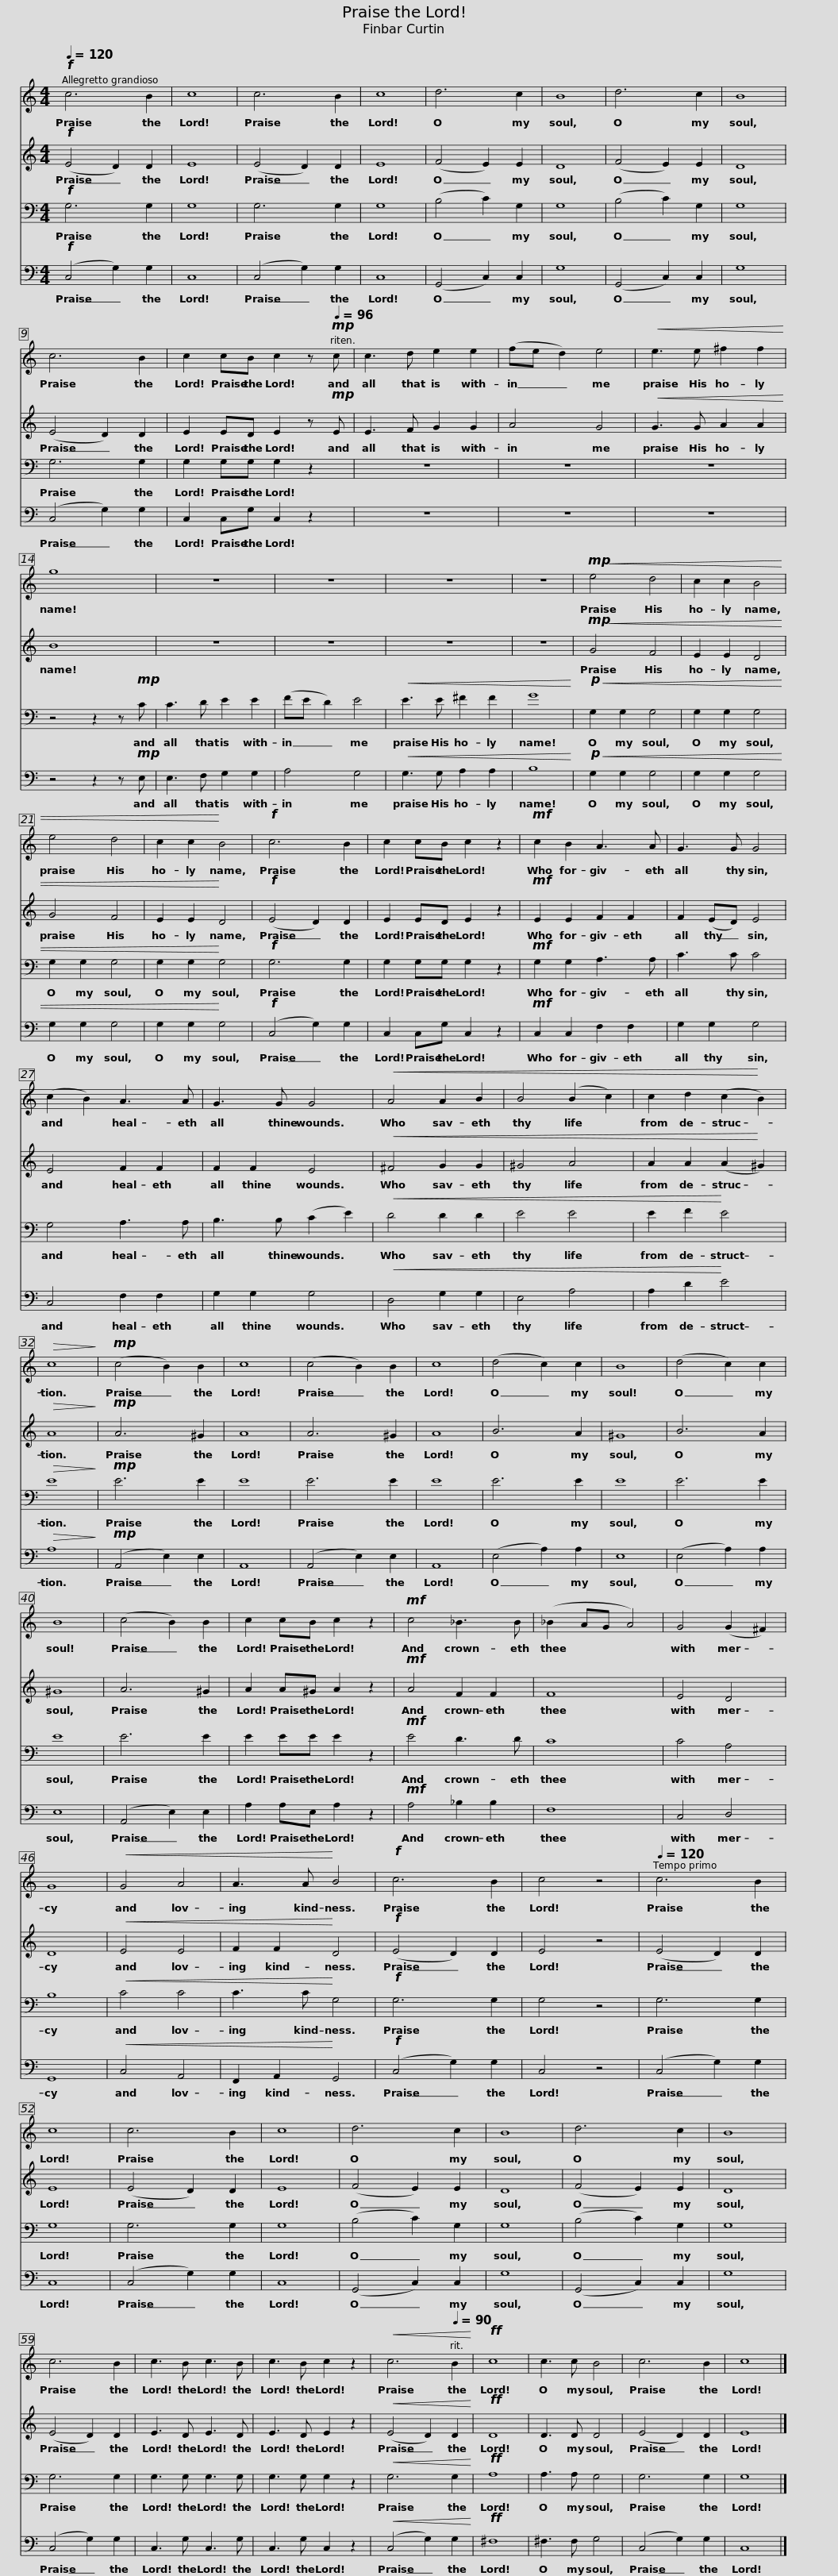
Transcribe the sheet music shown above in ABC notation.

X:1
%%score 1 2 3 4
L:1/8
Q:1/4=120
M:4/4
I:linebreak $
K:C
V:1 treble
V:2 treble
V:3 bass
V:4 bass
V:1
!f! c6 B2 | c8 | c6 B2 | c8 | d6 c2 | %5
 B8 | d6 c2 | B8 | c6 B2 |$ c2 cB c2 z[Q:1/4=96]!mp! c | %10
 c3 d e2 e2 | (fe d2) e4 |!<(! e3 e ^f2 f2!<)! | g8 |$ z8 | %15
 z8 | z8 | z8 |!mp!!<(! e4 d4 | c2 c2 B4 | %20
 e4 d4 |$ c2 c2!<)! B4 |!f! c6 B2 | c2 cB c2 z2 |!mf! c2 B2 A3 A | %25
 G3 G G4 |$ (c2 B2) A3 A | G3 G G4 |!<(! A4 A2 B2 | B4 (B2 c2) | %30
 c2 d2 (c2!<)! B2) |!>(! c8!>)! |!mp! (c4 B2) B2 |$ c8 | (c4 B2) B2 | %35
 c8 | (d4 c2) c2 | B8 | (d4 c2) c2 | B8 | %40
 (c4 B2) B2 |$ c2 cB c2 z2 |!mf! c4 _B3 B | (_B2 AG A4) | G4 (G2 ^F2) | %45
 G8 |!<(! G4 A4 | A3 A!<)! B4 |$!f! c6 B2 | c4 z4 | %50
[Q:1/4=120] c6 B2 | c8 | c6 B2 | c8 | d6 c2 | %55
 B8 | d6 c2 | B8 |$ c6 B2 | c3 B c3 B | %60
 c3 B c2 z2 |!<(! c6[Q:1/4=90] B2!<)! |!ff! c8 | c3 c B4 |$ c6 B2 | %65
 c8 |] %66
V:2
!f! (E4 D2) D2 | E8 | (E4 D2) D2 | E8 | (F4 E2) E2 | %5
 D8 | (F4 E2) E2 | D8 | (E4 D2) D2 |$ E2 ED E2 z!mp! E | %10
 E3 F G2 G2 | A4 G4 |!<(! G3 G A2 A2!<)! | B8 |$ z8 | %15
 z8 | z8 | z8 |!mp!!<(! G4 F4 | E2 E2 D4 | %20
 G4 F4 |$ E2 E2!<)! D4 |!f! (E4 D2) D2 | E2 ED E2 z2 |!mf! E2 E2 F2 F2 | %25
 F2 (ED) E4 |$ E4 F2 F2 | F2 F2 E4 |!<(! ^F4 G2 G2 | ^G4 A4 | %30
 A2 A2 (A2!<)! ^G2) |!>(! A8!>)! |!mp! A6 ^G2 |$ A8 | A6 ^G2 | %35
 A8 | B6 A2 | ^G8 | B6 A2 | ^G8 | %40
 A6 ^G2 |$ A2 A^G A2 z2 |!mf! A4 F2 F2 | F8 | E4 D4 | %45
 D8 |!<(! E4 E4 | F2 F2!<)! D4 |$!f! (E4 D2) D2 | E4 z4 | %50
 (E4 D2) D2 | E8 | (E4 D2) D2 | E8 | (F4 E2) E2 | %55
 D8 | (F4 E2) E2 | D8 |$ (E4 D2) D2 | E3 D E3 D | %60
 E3 D E2 z2 |!<(! (E4 D2) D2!<)! |!ff! D8 | D3 D D4 |$ (E4 D2) D2 | %65
 E8 |] %66
V:3
!f! G,6 G,2 | G,8 | G,6 G,2 | G,8 | (B,4 C2) G,2 | %5
 G,8 | (B,4 C2) G,2 | G,8 | G,6 G,2 |$ G,2 G,G, G,2 z2 | %10
 z8 | z8 | z8 | z4 z2 z!mp! C |$ C3 D E2 E2 | %15
 (FE D2) E4 |!<(! E3 E ^F2 F2 | G8!<)! |!p!!<(! G,2 G,2 G,4 | G,2 G,2 G,4 | %20
 G,2 G,2 G,4 |$ G,2 G,2!<)! G,4 |!f! G,6 G,2 | G,2 G,G, G,2 z2 |!mf! G,2 G,2 A,3 A, | %25
 C3 C C4 |$ G,4 A,3 A, | B,3 B, (C2 E2) |!<(! D4 D2 D2 | E4 E4 | %30
 E2 F2!<)! E4 |!>(! E8!>)! |!mp! E6 E2 |$ E8 | E6 E2 | %35
 E8 | E6 E2 | E8 | E6 E2 | E8 | %40
 E6 E2 |$ E2 EE E2 z2 |!mf! E4 D3 D | C8 | C4 A,4 | %45
 B,8 |!<(! C4 C4 | C3 C!<)! G,4 |$!f! G,6 G,2 | G,4 z4 | %50
 G,6 G,2 | G,8 | G,6 G,2 | G,8 | (B,4 C2) G,2 | %55
 G,8 | (B,4 C2) G,2 | G,8 |$ G,6 G,2 | G,3 G, G,3 G, | %60
 G,3 G, G,2 z2 |!<(! G,6 G,2!<)! |!ff! A,8 | A,3 A, G,4 |$ G,6 G,2 | %65
 G,8 |] %66
V:4
!f! (C,4 G,2) G,2 | C,8 | (C,4 G,2) G,2 | C,8 | (G,,4 C,2) C,2 | %5
 G,8 | (G,,4 C,2) C,2 | G,8 | (C,4 G,2) G,2 |$ C,2 C,G, C,2 z2 | %10
 z8 | z8 | z8 | z4 z2 z!mp! E, |$ E,3 F, G,2 G,2 | %15
 A,4 G,4 |!<(! G,3 G, A,2 A,2 | B,8!<)! |!p!!<(! G,2 G,2 G,4 | G,2 G,2 G,4 | %20
 G,2 G,2 G,4 |$ G,2 G,2!<)! G,4 |!f! (C,4 G,2) G,2 | C,2 C,G, C,2 z2 |!mf! C,2 C,2 F,2 F,2 | %25
 G,2 G,2 G,4 |$ C,4 F,2 F,2 | G,2 G,2 G,4 |!<(! D,4 G,2 G,2 | E,4 A,4 | %30
 A,2 D2!<)! E4 |!>(! A,8!>)! |!mp! (A,,4 E,2) E,2 |$ A,,8 | (A,,4 E,2) E,2 | %35
 A,,8 | (E,4 A,2) A,2 | E,8 | (E,4 A,2) A,2 | E,8 | %40
 (A,,4 E,2) E,2 |$ A,2 A,E, A,2 z2 |!mf! A,4 _B,2 B,2 | F,8 | C,4 D,4 | %45
 G,,8 |!<(! C,4 A,,4 | F,,2 A,,2!<)! G,,4 |$!f! (C,4 G,2) G,2 | C,4 z4 | %50
 (C,4 G,2) G,2 | C,8 | (C,4 G,2) G,2 | C,8 | (G,,4 C,2) C,2 | %55
 G,8 | (G,,4 C,2) C,2 | G,8 |$ (C,4 G,2) G,2 | C,3 G, C,3 G, | %60
 C,3 G, C,2 z2 |!<(! (C,4 G,2) G,2!<)! |!ff! ^F,8 | ^F,3 F, G,4 |$ (C,4 G,2) G,2 | %65
 C,8 |] %66
